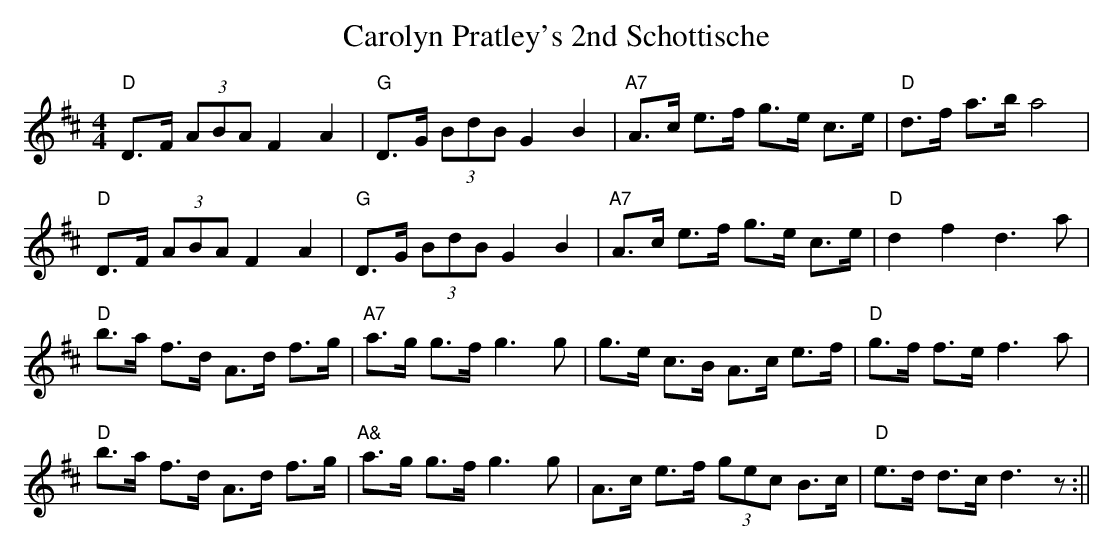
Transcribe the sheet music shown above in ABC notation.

X:1
T:Carolyn Pratley's 2nd Schottische
M:4/4
L:1/8
K:D
"D"D>F (3ABA F2A2 | "G"D>G (3BdB G2B2 | "A7"A>c e>f g>e c>e | "D"d>f a>ba4 |
"D"D>F (3ABA F2A2 | "G"D>G (3BdB G2B2 | "A7"A>c e>f g>e c>e | "D"d2f2d3a |
"D"b>a f>d A>d f>g | "A7"a>g g>f g3g | g>e c>B A>c e>f | "D"g>f f>ef3 a |
"D"b>a f>d A>d f>g | "A&"a>g g>f g3g | A>c e>f (3gec B>c | "D"e>d d>cd3z :||
